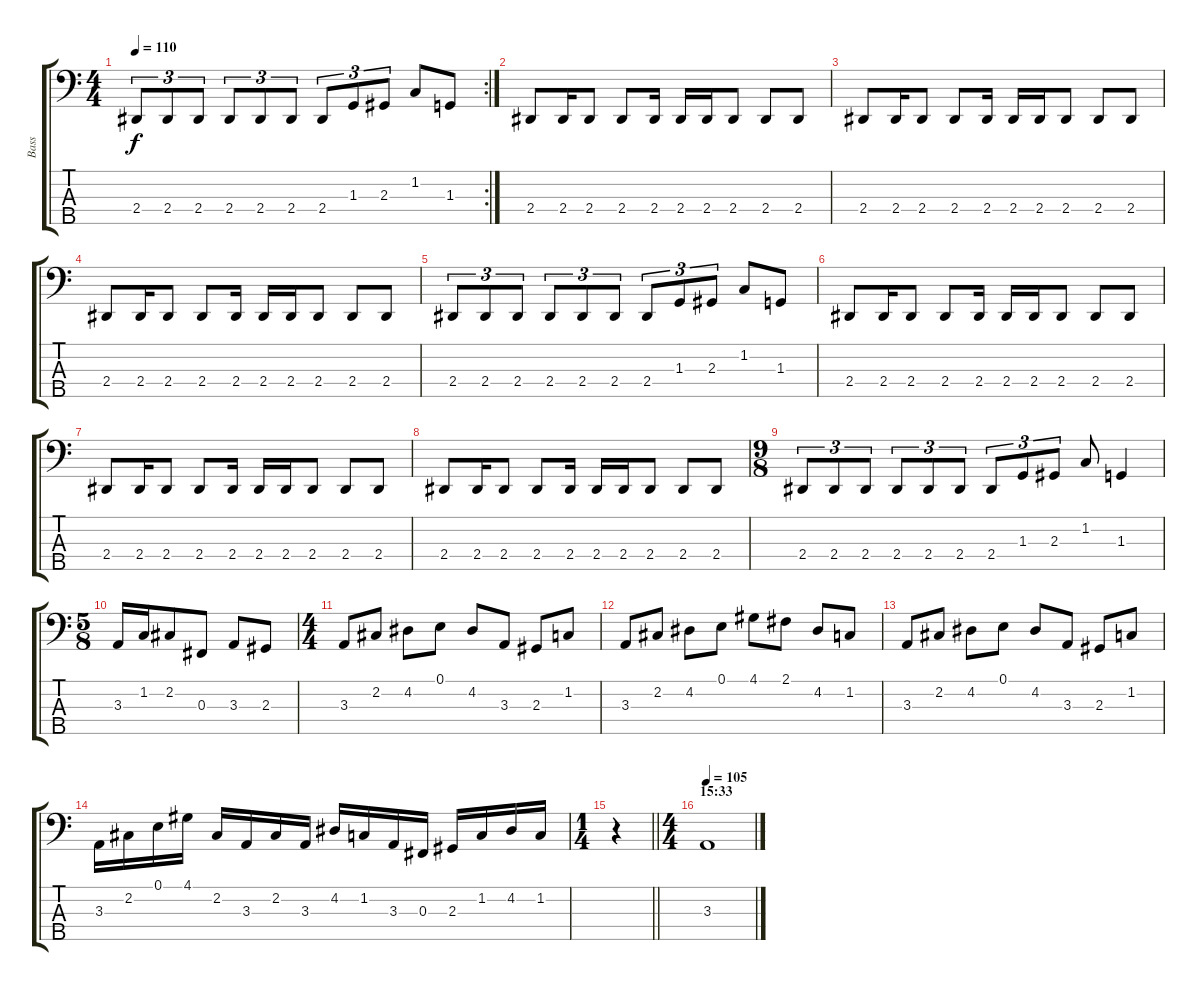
\track ("Bass" "Bass") {instrument electricbassfinger}
\staff {score tabs}
\tuning (E2 B1 Gb1 Db1 G0) {hide}
\rc 2
\ts (4 4)
\tempo 110
\clef f4
\ks c
2.4.8{tu (3 2) dy f} 2.4.8{tu (3 2)} 2.4.8{tu (3 2)} 2.4.8{tu (3 2)} 2.4.8{tu (3 2)} 2.4.8{tu (3 2)} 2.4.8{tu (3 2)} 1.3.8{tu (3 2)} 2.3.8{tu (3 2)} 1.2.8 1.3.8 |
2.4.8 2.4.16 2.4.8 2.4.8 2.4.16 2.4.16 2.4.16 2.4.8 2.4.8 2.4.8 |
2.4.8 2.4.16 2.4.8 2.4.8 2.4.16 2.4.16 2.4.16 2.4.8 2.4.8 2.4.8 |
2.4.8 2.4.16 2.4.8 2.4.8 2.4.16 2.4.16 2.4.16 2.4.8 2.4.8 2.4.8 |
2.4.8{tu (3 2)} 2.4.8{tu (3 2)} 2.4.8{tu (3 2)} 2.4.8{tu (3 2)} 2.4.8{tu (3 2)} 2.4.8{tu (3 2)} 2.4.8{tu (3 2)} 1.3.8{tu (3 2)} 2.3.8{tu (3 2)} 1.2.8 1.3.8 |
2.4.8 2.4.16 2.4.8 2.4.8 2.4.16 2.4.16 2.4.16 2.4.8 2.4.8 2.4.8 |
2.4.8 2.4.16 2.4.8 2.4.8 2.4.16 2.4.16 2.4.16 2.4.8 2.4.8 2.4.8 |
2.4.8 2.4.16 2.4.8 2.4.8 2.4.16 2.4.16 2.4.16 2.4.8 2.4.8 2.4.8 |
\ts (9 8)
2.4.8{tu (3 2)} 2.4.8{tu (3 2)} 2.4.8{tu (3 2)} 2.4.8{tu (3 2)} 2.4.8{tu (3 2)} 2.4.8{tu (3 2)} 2.4.8{tu (3 2)} 1.3.8{tu (3 2)} 2.3.8{tu (3 2)} 1.2.8 1.3.4 |
\ts (5 8)
3.3.16 1.2.16 2.2.8 0.3.8 3.3.8 2.3.8 |
\ts (4 4)
3.3.8 2.2.8 4.2.8 0.1.8 4.2.8 3.3.8 2.3.8 1.2.8 |
3.3.8 2.2.8 4.2.8 0.1.8 4.1.8 2.1.8 4.2.8 1.2.8 |
3.3.8 2.2.8 4.2.8 0.1.8 4.2.8 3.3.8 2.3.8 1.2.8 |
3.3.16 2.2.16 0.1.16 4.1.16 2.2.16 3.3.16 2.2.16 3.3.16 4.2.16 1.2.16 3.3.16 0.3.16 2.3.16 1.2.16 4.2.16 1.2.16 |
\ts (1 4)
\barLineRight lightlight
r.4 |
\ts (4 4)
\section ("" "15:33")
\tempo 105
3.3.1{volume 0}
